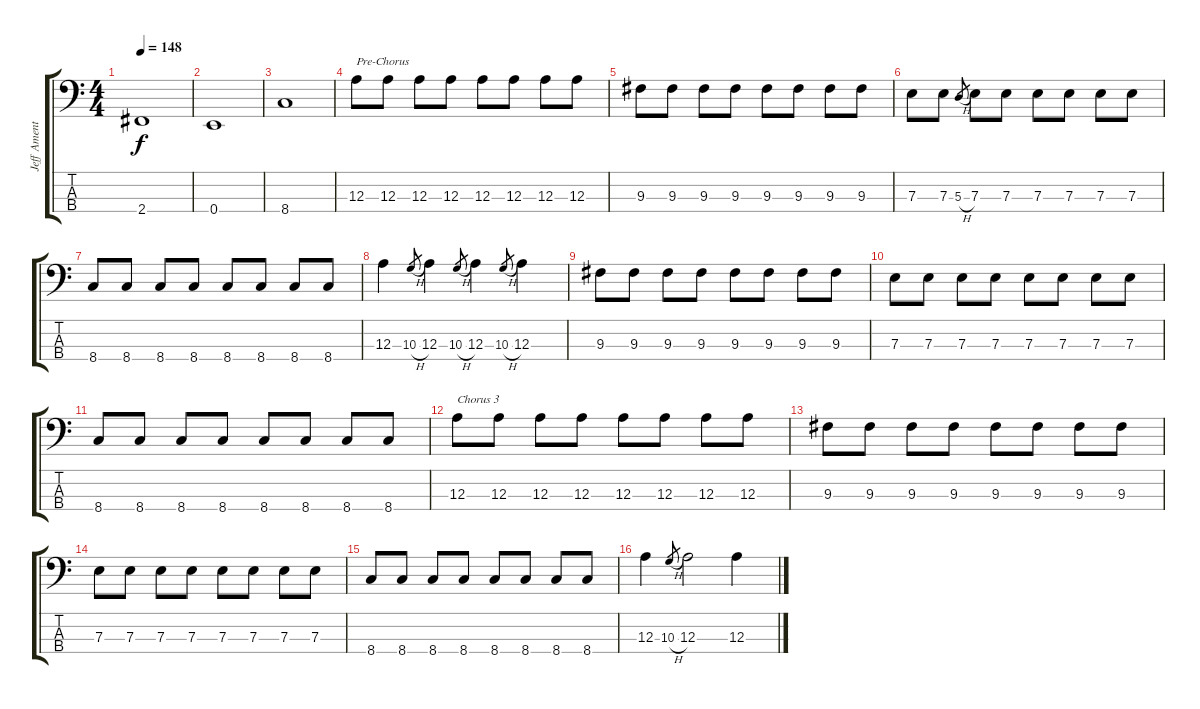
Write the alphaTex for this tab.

\track ("Jeff Ament" "Jeff Ament") {instrument electricbassfinger}
\staff {score tabs}
\tuning (G2 D2 A1 E1) {hide}
\ts (4 4)
\tempo 148
\clef f4
\ks c
2.4.1{dy f} |
0.4.1 |
8.4.1 |
12.3.8{txt "Pre-Chorus"} 12.3.8 12.3.8 12.3.8 12.3.8 12.3.8 12.3.8 12.3.8 |
9.3.8 9.3.8 9.3.8 9.3.8 9.3.8 9.3.8 9.3.8 9.3.8 |
7.3.8 7.3.8 5.3{h}.8{gr} 7.3.8 7.3.8 7.3.8 7.3.8 7.3.8 7.3.8 |
8.4.8 8.4.8 8.4.8 8.4.8 8.4.8 8.4.8 8.4.8 8.4.8 |
12.3.4 10.3{h}.8{gr} 12.3.4 10.3{h}.8{gr} 12.3.4 10.3{h}.8{gr} 12.3.4 |
9.3.8 9.3.8 9.3.8 9.3.8 9.3.8 9.3.8 9.3.8 9.3.8 |
7.3.8 7.3.8 7.3.8 7.3.8 7.3.8 7.3.8 7.3.8 7.3.8 |
8.4.8 8.4.8 8.4.8 8.4.8 8.4.8 8.4.8 8.4.8 8.4.8 |
12.3.8{txt "Chorus 3"} 12.3.8 12.3.8 12.3.8 12.3.8 12.3.8 12.3.8 12.3.8 |
9.3.8 9.3.8 9.3.8 9.3.8 9.3.8 9.3.8 9.3.8 9.3.8 |
7.3.8 7.3.8 7.3.8 7.3.8 7.3.8 7.3.8 7.3.8 7.3.8 |
8.4.8 8.4.8 8.4.8 8.4.8 8.4.8 8.4.8 8.4.8 8.4.8 |
12.3.4 10.3{h}.8{gr} 12.3.2 12.3.4
